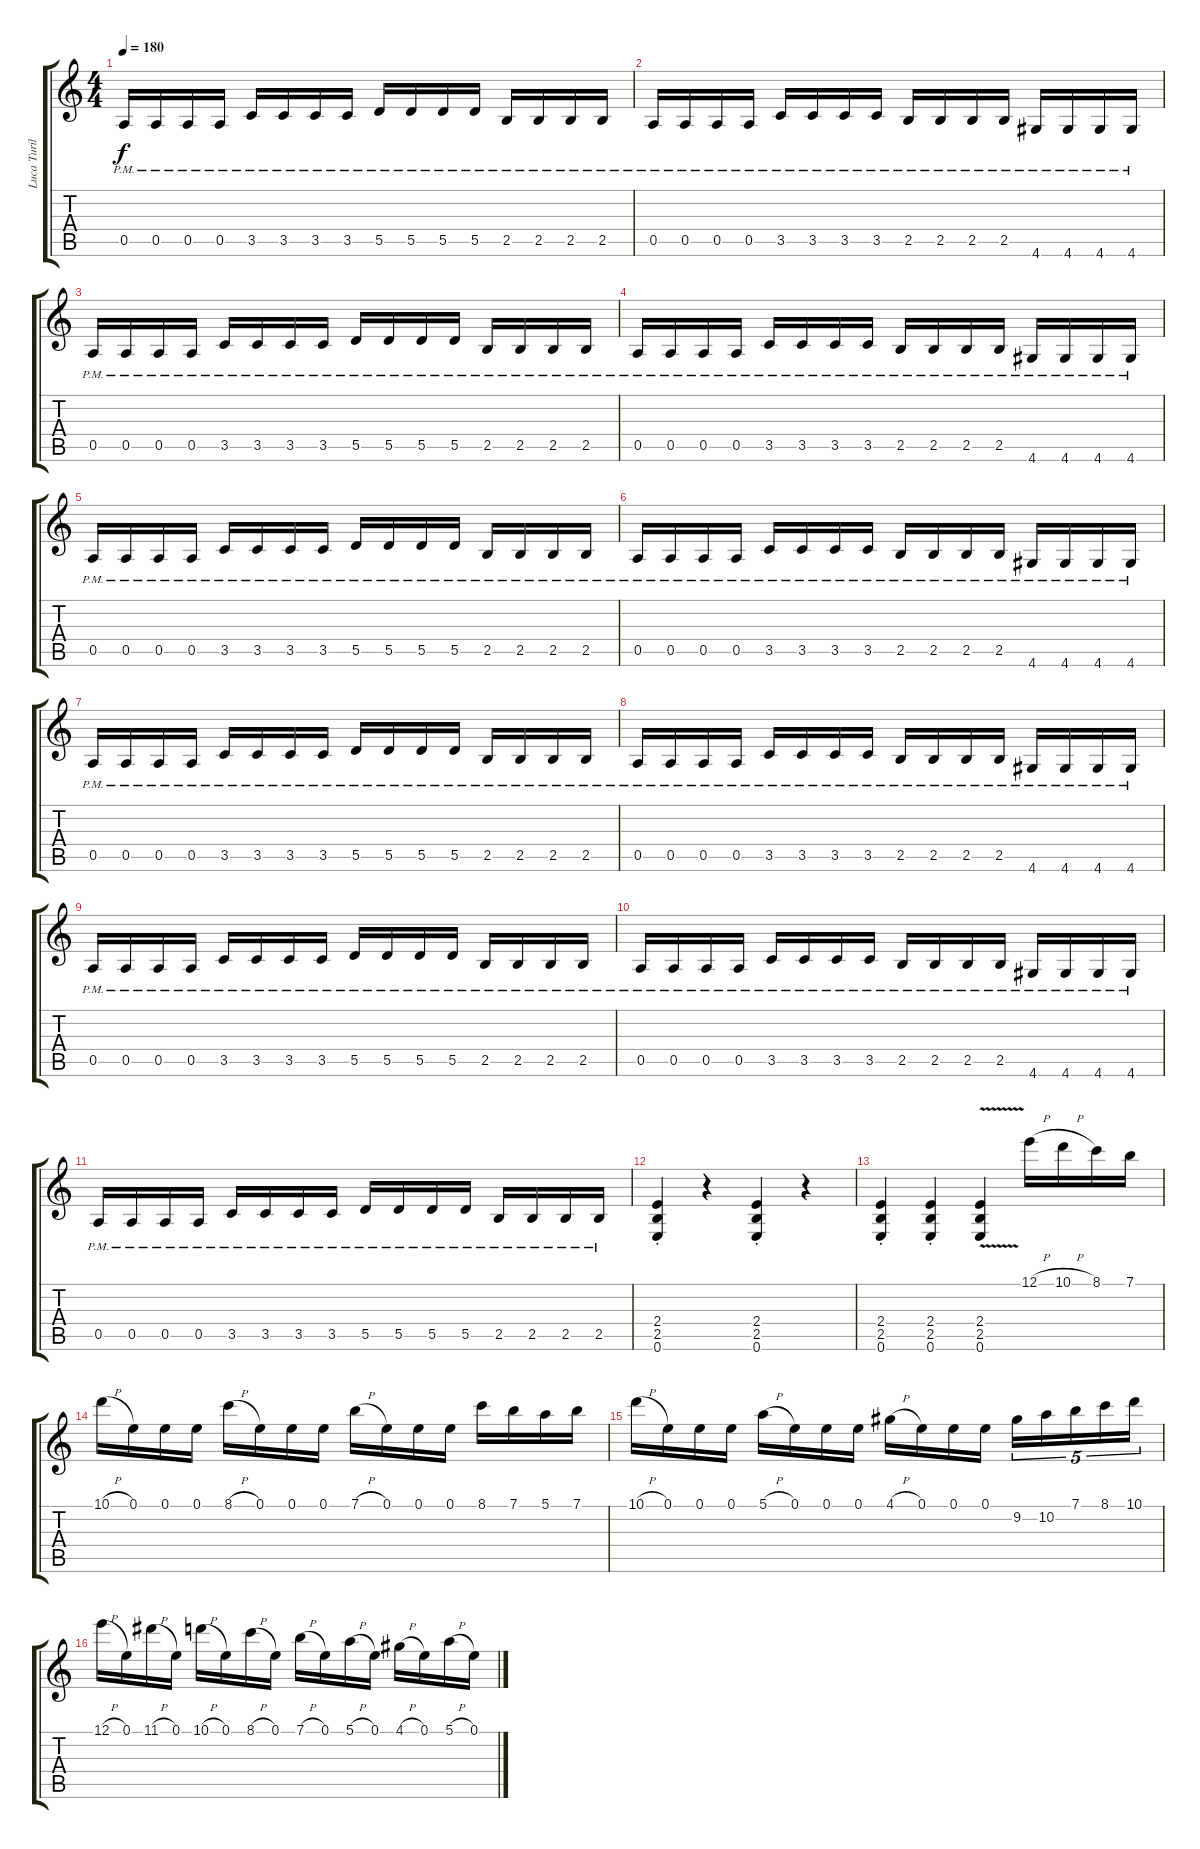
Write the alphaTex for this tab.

\track ("Luca Turilli " "Luca Turil") {instrument distortionguitar}
\staff {score tabs}
\tuning (E4 B3 G3 D3 A2 E2) {hide}
\ts (4 4)
\tempo 180
\clef g2
\ks c
0.5{pm}.16{dy f} 0.5{pm}.16 0.5{pm}.16 0.5{pm}.16 3.5{pm}.16 3.5{pm}.16 3.5{pm}.16 3.5{pm}.16 5.5{pm}.16 5.5{pm}.16 5.5{pm}.16 5.5{pm}.16 2.5{pm}.16 2.5{pm}.16 2.5{pm}.16 2.5{pm}.16 |
0.5{pm}.16 0.5{pm}.16 0.5{pm}.16 0.5{pm}.16 3.5{pm}.16 3.5{pm}.16 3.5{pm}.16 3.5{pm}.16 2.5{pm}.16 2.5{pm}.16 2.5{pm}.16 2.5{pm}.16 4.6{pm}.16 4.6{pm}.16 4.6{pm}.16 4.6{pm}.16 |
0.5{pm}.16 0.5{pm}.16 0.5{pm}.16 0.5{pm}.16 3.5{pm}.16 3.5{pm}.16 3.5{pm}.16 3.5{pm}.16 5.5{pm}.16 5.5{pm}.16 5.5{pm}.16 5.5{pm}.16 2.5{pm}.16 2.5{pm}.16 2.5{pm}.16 2.5{pm}.16 |
0.5{pm}.16 0.5{pm}.16 0.5{pm}.16 0.5{pm}.16 3.5{pm}.16 3.5{pm}.16 3.5{pm}.16 3.5{pm}.16 2.5{pm}.16 2.5{pm}.16 2.5{pm}.16 2.5{pm}.16 4.6{pm}.16 4.6{pm}.16 4.6{pm}.16 4.6{pm}.16 |
0.5{pm}.16 0.5{pm}.16 0.5{pm}.16 0.5{pm}.16 3.5{pm}.16 3.5{pm}.16 3.5{pm}.16 3.5{pm}.16 5.5{pm}.16 5.5{pm}.16 5.5{pm}.16 5.5{pm}.16 2.5{pm}.16 2.5{pm}.16 2.5{pm}.16 2.5{pm}.16 |
0.5{pm}.16 0.5{pm}.16 0.5{pm}.16 0.5{pm}.16 3.5{pm}.16 3.5{pm}.16 3.5{pm}.16 3.5{pm}.16 2.5{pm}.16 2.5{pm}.16 2.5{pm}.16 2.5{pm}.16 4.6{pm}.16 4.6{pm}.16 4.6{pm}.16 4.6{pm}.16 |
0.5{pm}.16 0.5{pm}.16 0.5{pm}.16 0.5{pm}.16 3.5{pm}.16 3.5{pm}.16 3.5{pm}.16 3.5{pm}.16 5.5{pm}.16 5.5{pm}.16 5.5{pm}.16 5.5{pm}.16 2.5{pm}.16 2.5{pm}.16 2.5{pm}.16 2.5{pm}.16 |
0.5{pm}.16 0.5{pm}.16 0.5{pm}.16 0.5{pm}.16 3.5{pm}.16 3.5{pm}.16 3.5{pm}.16 3.5{pm}.16 2.5{pm}.16 2.5{pm}.16 2.5{pm}.16 2.5{pm}.16 4.6{pm}.16 4.6{pm}.16 4.6{pm}.16 4.6{pm}.16 |
0.5{pm}.16 0.5{pm}.16 0.5{pm}.16 0.5{pm}.16 3.5{pm}.16 3.5{pm}.16 3.5{pm}.16 3.5{pm}.16 5.5{pm}.16 5.5{pm}.16 5.5{pm}.16 5.5{pm}.16 2.5{pm}.16 2.5{pm}.16 2.5{pm}.16 2.5{pm}.16 |
0.5{pm}.16 0.5{pm}.16 0.5{pm}.16 0.5{pm}.16 3.5{pm}.16 3.5{pm}.16 3.5{pm}.16 3.5{pm}.16 2.5{pm}.16 2.5{pm}.16 2.5{pm}.16 2.5{pm}.16 4.6{pm}.16 4.6{pm}.16 4.6{pm}.16 4.6{pm}.16 |
0.5{pm}.16 0.5{pm}.16 0.5{pm}.16 0.5{pm}.16 3.5{pm}.16 3.5{pm}.16 3.5{pm}.16 3.5{pm}.16 5.5{pm}.16 5.5{pm}.16 5.5{pm}.16 5.5{pm}.16 2.5{pm}.16 2.5{pm}.16 2.5{pm}.16 2.5{pm}.16 |
(2.4{st} 2.5{st} 0.6{st}).4 r.4 (2.4{st} 2.5{st} 0.6{st}).4 r.4 |
(2.4{st} 2.5{st} 0.6{st}).4 (2.4{st} 2.5{st} 0.6{st}).4 (2.4{v} 2.5{v} 0.6{v}).4 12.1{h}.16 10.1{h}.16 8.1.16 7.1.16 |
10.1{h}.16 0.1.16 0.1.16 0.1.16 8.1{h}.16 0.1.16 0.1.16 0.1.16 7.1{h}.16 0.1.16 0.1.16 0.1.16 8.1.16 7.1.16 5.1.16 7.1.16 |
10.1{h}.16 0.1.16 0.1.16 0.1.16 5.1{h}.16 0.1.16 0.1.16 0.1.16 4.1{h}.16 0.1.16 0.1.16 0.1.16 9.2.16{tu (5 4)} 10.2.16{tu (5 4)} 7.1.16{tu (5 4)} 8.1.16{tu (5 4)} 10.1.16{tu (5 4)} |
12.1{h}.16 0.1.16 11.1{h}.16 0.1.16 10.1{h}.16 0.1.16 8.1{h}.16 0.1.16 7.1{h}.16 0.1.16 5.1{h}.16 0.1.16 4.1{h}.16 0.1.16 5.1{h}.16 0.1.16
